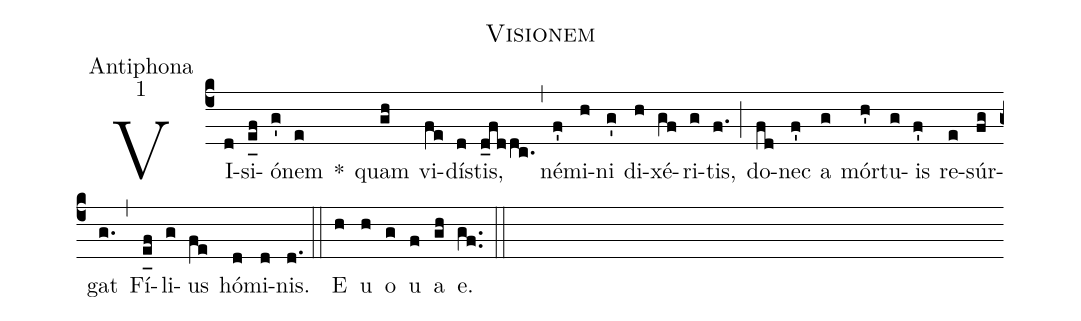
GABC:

name:Visionem;
office-part:Antiphona;
mode:1;
%%
(c4) VI(d)si(e_[uh:l]f)ó(g')nem(e) *() quam(gh) vi(fe)dí(d)stis,(d_fddc.) (,) né(f')mi(h)ni(g') di(h)xé(gf)ri(g)tis,(f.) (;) do(fd)nec(f') a(g) mór(h')tu(g)is(f') re(e)súr(fg)gat(g.) (,) Fí(e_[uh:l]f)li(g)us(fe) hó(d)mi(d)nis.(d.) (::) <eu>E(h) u(h) o(g) u(f) a(gh) e.</eu>(gf..) (::)
